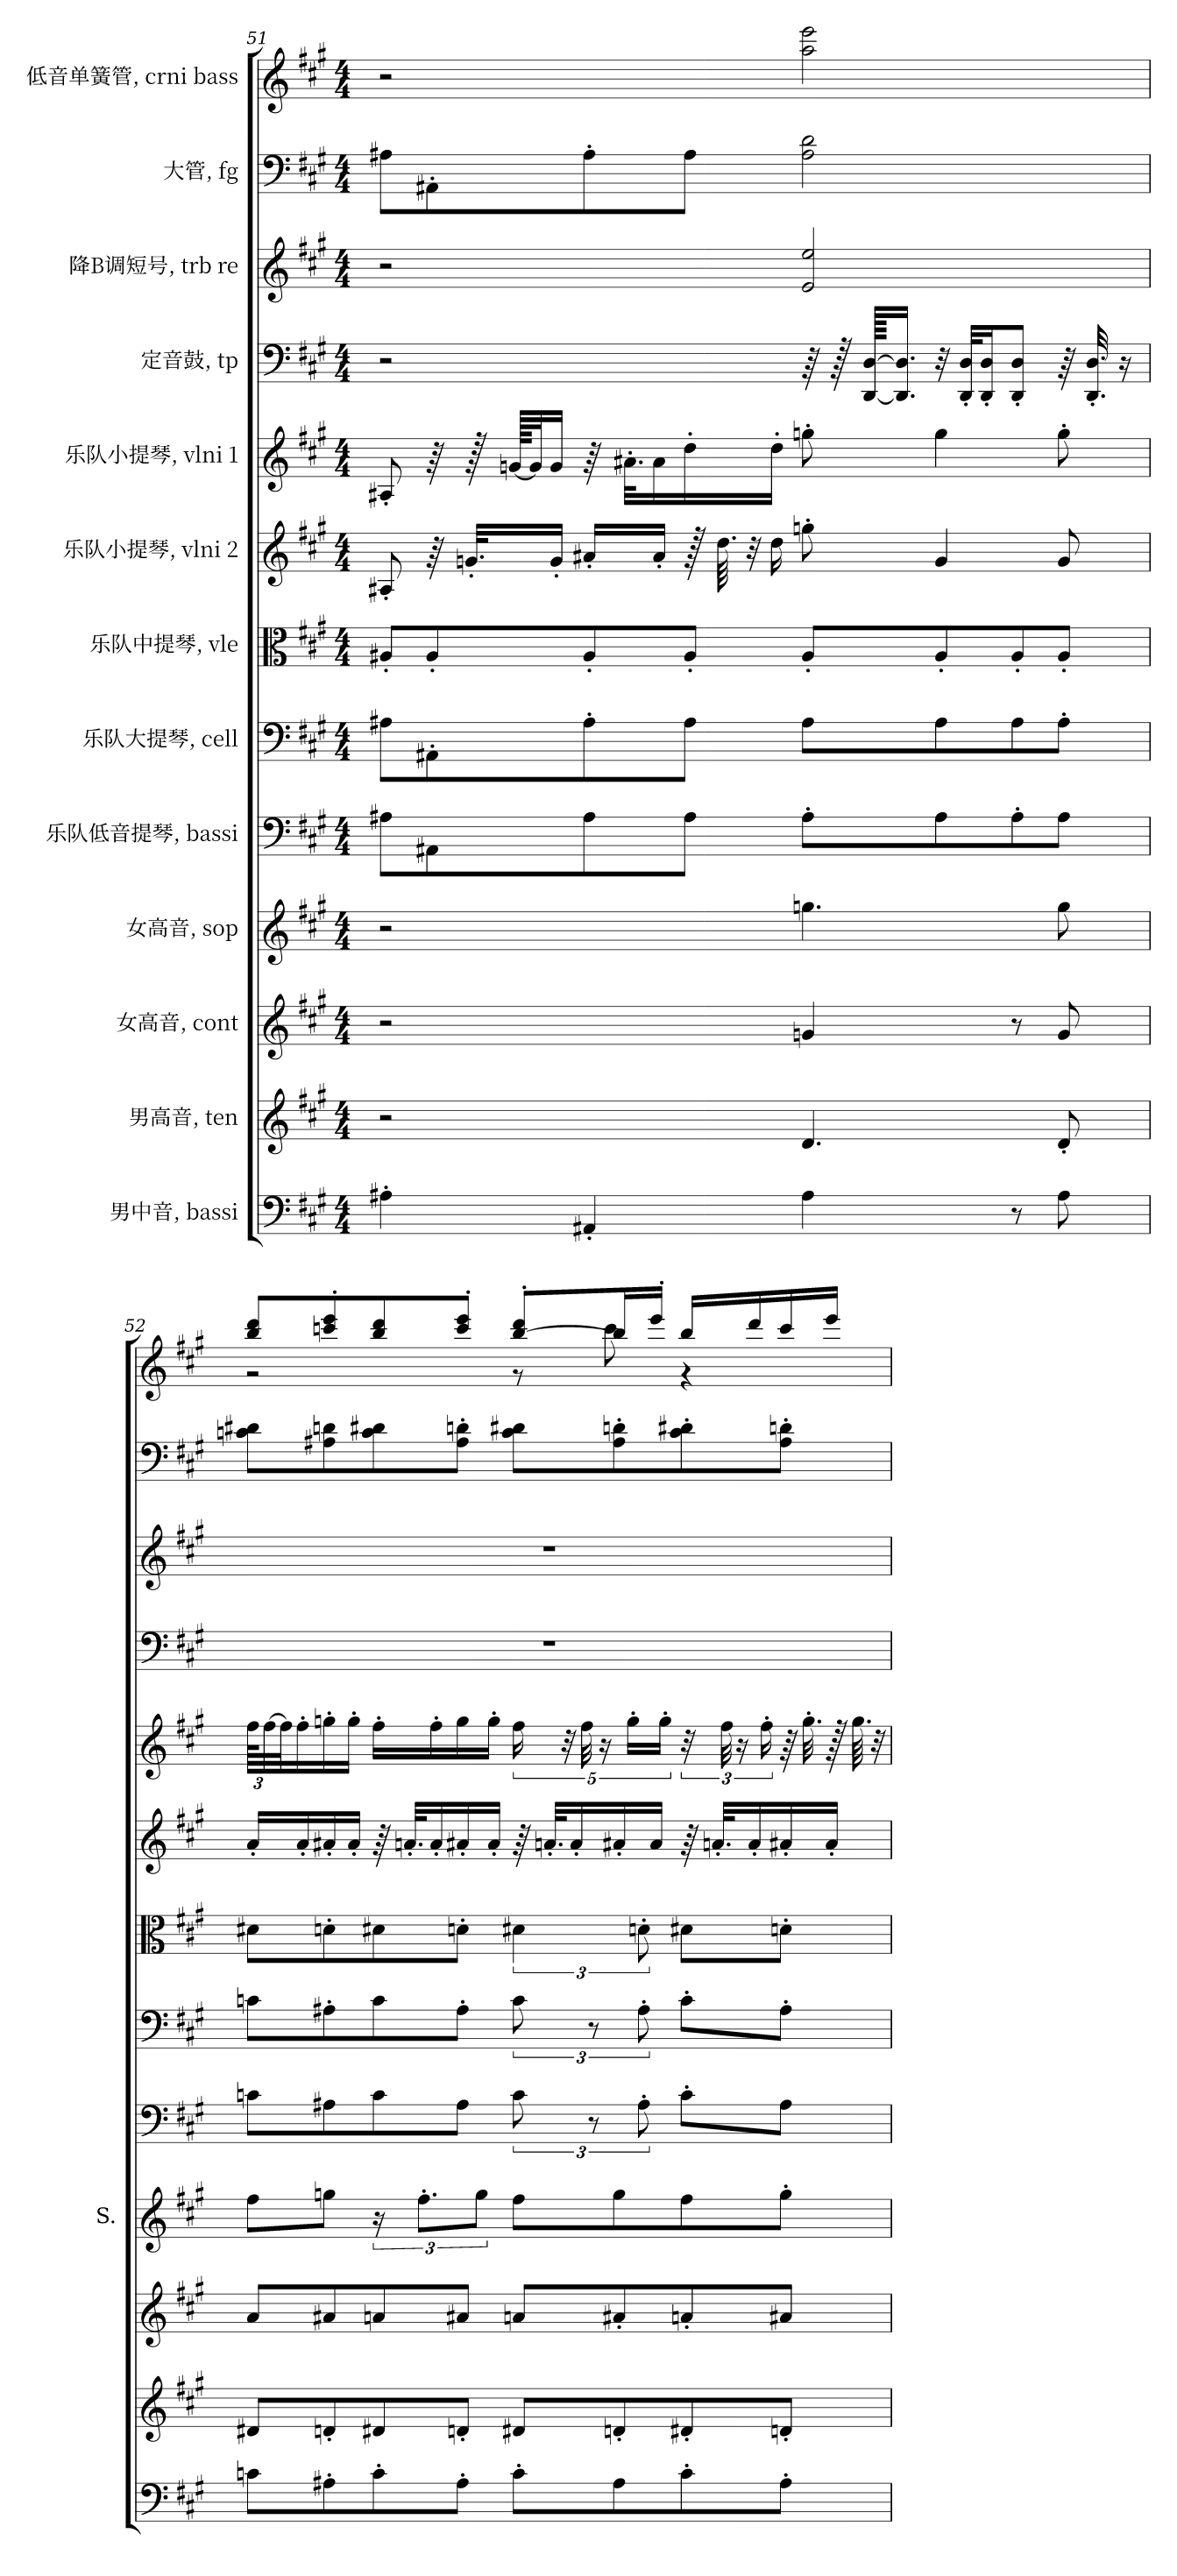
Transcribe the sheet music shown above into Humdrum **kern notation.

**kern	**kern	**kern	**kern	**kern	**kern	**kern	**kern	**kern	**kern	**kern	**kern	**kern
*part13	*part12	*part11	*part10	*part9	*part8	*part7	*part6	*part5	*part4	*part3	*part2	*part1
*staff13	*staff12	*staff11	*staff10	*staff9	*staff8	*staff7	*staff6	*staff5	*staff4	*staff3	*staff2	*staff1
*I"男中音, bassi	*I"男高音, ten	*I"女高音, cont	*I"女高音, sop	*I"乐队低音提琴, bassi	*I"乐队大提琴, cell	*I"乐队中提琴, vle	*I"乐队小提琴, vlni 2	*I"乐队小提琴, vlni 1	*I"定音鼓, tp	*I"降B调短号, trb re	*I"大管, fg	*I"低音单簧管, crni bass
*	*	*	*I'S.	*	*	*	*	*	*	*	*	*
!!LO:PB:g=z
*clefF4	*clefG2	*clefG2	*clefG2	*clefF4	*clefF4	*clefC3	*clefG2	*clefG2	*clefF4	*clefG2	*clefF4	*clefG2
*	*	*	*	*ITrd7c12	*	*	*	*	*	*ITrd1c2	*	*ITrd1c2
*k[f#c#g#]	*k[f#c#g#]	*k[f#c#g#]	*k[f#c#g#]	*k[f#c#g#]	*k[f#c#g#]	*k[f#c#g#]	*k[f#c#g#]	*k[f#c#g#]	*k[f#c#g#]	*k[f#]	*k[f#c#g#]	*k[f#]
*M4/4	*M4/4	*M4/4	*M4/4	*M4/4	*M4/4	*M4/4	*M4/4	*M4/4	*M4/4	*M4/4	*M4/4	*M4/4
=51	=51	=51	=51	=51	=51	=51	=51	=51	=51	=51	=51	=51
4A#X'\	2r	2r	2r	8AA#X\L	8A#X\L	8A#X'/L	8A#X'/	8A#X'/	2r	2r	8A#X\L	2r
.	.	.	.	8AAA#X\	8AA#X'\	8A#'/	64r	64r	.	.	8AA#X'\	.
.	.	.	.	.	.	.	32.gn'/KLL	128r	.	.	.	.
.	.	.	.	.	.	.	.	[128gn/KKLLL	.	.	.	.
.	.	.	.	.	.	.	.	32g/J]	.	.	.	.
.	.	.	.	.	.	.	16g'/JJ	16g/JJ	.	.	.	.
4AA#X'/	.	.	.	8AA#\	8A#'\	8A#'/	16a#X'/LL	64r	.	.	8A#'\	.
.	.	.	.	.	.	.	.	32.a#X'\KLL	.	.	.	.
.	.	.	.	.	.	.	16a#'/JJ	16a#\	.	.	.	.
.	.	.	.	8AA#\J	8A#\J	8A#'/J	128r	16dd'\	.	.	8A#\J	.
.	.	.	.	.	.	.	64.dd\	.	.	.	.	.
.	.	.	.	.	.	.	32r	.	.	.	.	.
.	.	.	.	.	.	.	16dd\	16dd'\JJ	.	.	.	.
4A#\	4.d/	4gn/	4.ggn\	8AA#'\L	8A#\L	8A#'/L	8ggn'\	8ggn'\	64r	2d/ 2dd/	2A#\ 2d\	2gg\ 2ddd\
.	.	.	.	.	.	.	.	.	128r	.	.	.
.	.	.	.	.	.	.	.	.	[128DD/ [128D/KKKLL	.	.	.
.	.	.	.	.	.	.	.	.	16.DD/] 16.D/]JJ	.	.	.
.	.	.	.	8AA#\	8A#\	8A#'/	4g/	4gg\	32r	.	.	.
.	.	.	.	.	.	.	.	.	32DD/' 32D/'KLL	.	.	.
.	.	.	.	.	.	.	.	.	16DD/' 16D/'J	.	.	.
8r	.	8r	.	8AA#'\	8A#\	8A#'/	.	.	8DD/' 8D/'J	.	.	.
8A#\	8d'/	8g/	8gg\	8AA#\J	8A#'\J	8A#'/J	8g/	8gg'\	64r	.	.	.
.	.	.	.	.	.	.	.	.	32.DD/' 32.D/'	.	.	.
.	.	.	.	.	.	.	.	.	16r	.	.	.
!!LO:PB:g=z
=52	=52	=52	=52	=52	=52	=52	=52	=52	=52	=52	=52	=52
*	*	*	*	*	*	*	*	*Xbrackettup	*	*	*	*
*	*	*	*	*	*	*	*	*	*	*	*	*^
8cn\L	8d#X/L	8a/L	8ff#\L	8Cn\L	8cn\L	8d#X\L	16a'/LL	96ff#\KLLL	1r	1r	8cn\ 8d#X\L	8aa/ 8ccc/L	2r
.	.	.	.	.	.	.	.	[48ff#\	.	.	.	.	.
.	.	.	.	.	.	.	.	32ff#\J]	.	.	.	.	.
.	.	.	.	.	.	.	16a'/	16ff#'\	.	.	.	.	.
8A#X'\	8dn'/	8a#X/	8ggn\J	8AA#X\	8A#X'\	8dn'\	16a#X'/	16ggn'\	.	.	8A#X\ 8dn\	8bb-X/' 8ddd/'	.
.	.	.	.	.	.	.	16a#'/JJ	16gg'\JJ	.	.	.	.	.
8c'\	8d#X/	8an/	24r	8C\	8c\	8d#X\	64r	16ff#'\LL	.	.	8c\ 8d#X\	8aa/ 8ccc/	.
.	.	.	.	.	.	.	32.an'/KLL	.	.	.	.	.	.
.	.	.	12.ff#'\L	.	.	.	.	.	.	.	.	.	.
.	.	.	.	.	.	.	16a'/	16ff#'\	.	.	.	.	.
8A#'\J	8dn'/J	8a#X/J	.	8AA#\J	8A#'\J	8dn'\J	16a#X'/	16gg\	.	.	8A#\' 8dn\'J	8bb-/' 8ddd/'J	.
.	.	.	12gg\J	.	.	.	.	.	.	.	.	.	.
.	.	.	.	.	.	.	16a#'/JJ	16gg'\JJ	.	.	.	.	.
*	*	*	*	*	*	*	*	*brackettup	*	*	*	*	*
8c'\L	8d#X/L	8an/L	8ff#\L	12C\	12c\	6d#X\	64r	20ff#\	.	.	8c\ 8d#X\L	[8aa/' 8ccc/'L	8r
.	.	.	.	.	.	.	32.an'/KLL	.	.	.	.	.	.
.	.	.	.	.	.	.	.	40r	.	.	.	.	.
.	.	.	.	.	.	.	16a'/	.	.	.	.	.	.
.	.	.	.	.	.	.	.	40ff#\	.	.	.	.	.
.	.	.	.	12r	12r	.	.	.	.	.	.	.	.
.	.	.	.	.	.	.	.	20r	.	.	.	.	.
8A#\	8dn'/	8a#X'/	8gg\	.	.	.	16a#X'/	.	.	.	8A#\' 8dn\'	16aa/L]	8bb-\
.	.	.	.	.	.	.	.	20gg'\LL	.	.	.	.	.
.	.	.	.	12AA#'\	12A#'\	12dn'\	.	.	.	.	.	.	.
.	.	.	.	.	.	.	16a#/JJ	.	.	.	.	16ddd'/JJ	.
.	.	.	.	.	.	.	.	20gg'\JJ	.	.	.	.	.
8c'\	8d#X'/	8an'/	8ff#\	8C'\L	8c'\L	8d#X\L	64r	48r	.	.	8c\' 8d#X\'	16aa/LL	4r
.	.	.	.	.	.	.	32.an'/KLL	.	.	.	.	.	.
.	.	.	.	.	.	.	.	48ff#\	.	.	.	.	.
.	.	.	.	.	.	.	.	24r	.	.	.	.	.
.	.	.	.	.	.	.	16a'/	.	.	.	.	16ccc/	.
.	.	.	.	.	.	.	.	24ff#'\	.	.	.	.	.
8A#'\J	8dn'/J	8a#X/J	8gg'\J	8AA#\J	8A#'\J	8dn'\J	16a#X'/	64r	.	.	8A#\' 8dn\'J	16bb-/	.
.	.	.	.	.	.	.	.	32.gg'\	.	.	.	.	.
.	.	.	.	.	.	.	16a#'/JJ	128r	.	.	.	16ddd/JJ	.
.	.	.	.	.	.	.	.	64.gg\	.	.	.	.	.
.	.	.	.	.	.	.	.	32r	.	.	.	.	.
*	*	*	*	*	*	*	*	*	*	*	*	*v	*v
=	=	=	=	=	=	=	=	=	=	=	=	=
*-	*-	*-	*-	*-	*-	*-	*-	*-	*-	*-	*-	*-
